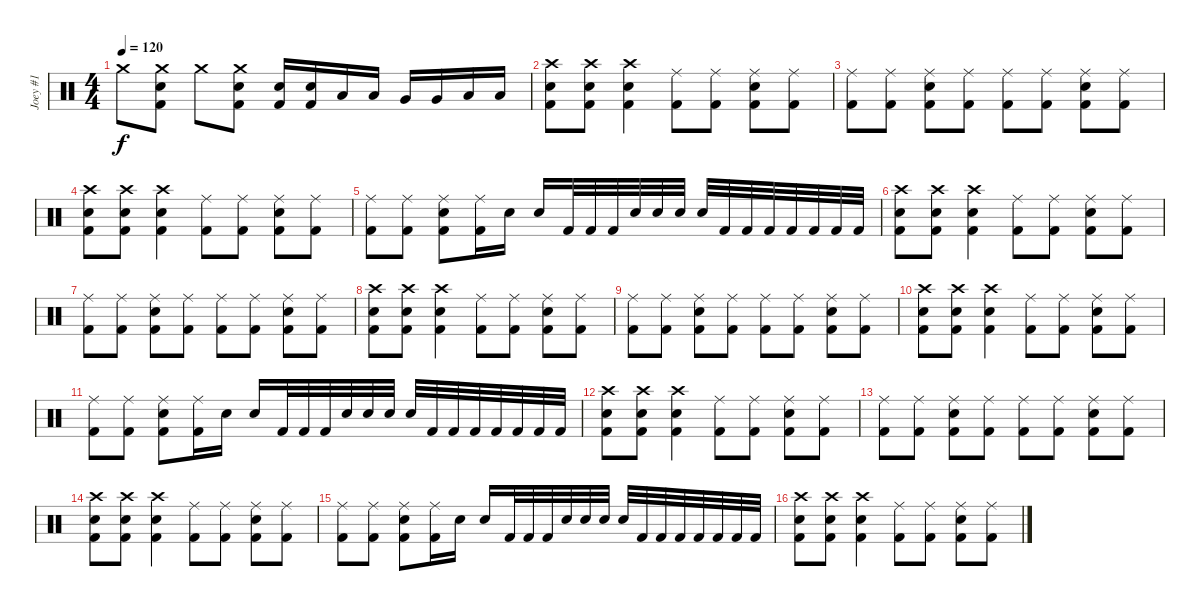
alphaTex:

\track ("Joey #1" "Joey #1") {instrument percussion}
\staff {score}
\articulation defaults
\ts (4 4)
\tempo 120
\clef neutral
\ks c "Crash medium (hit)".8{dy f}
("Crash medium (hit)" "Electric Snare (hit)" "Kick (hit) 2").8 "Crash medium (hit)".8 ("Crash medium (hit)" "Electric Snare (hit)" "Kick (hit) 2").8 ("Electric Snare (hit)" "Kick (hit) 2").16 ("Electric Snare (hit)" "Kick (hit) 2").16 "Low Tom (hit)".16 "Low Tom (hit)".16 "Very Low Tom (hit)".16 "Very Low Tom (hit)".16 "Low Floor Tom (hit)".16 "Low Floor Tom (hit)".16 |
("Crash high (hit)" "Electric Snare (hit)" "Kick (hit) 2").8 ("Crash high (hit)" "Electric Snare (hit)" "Kick (hit) 2").8 ("Crash high (hit)" "Electric Snare (hit)" "Kick (hit) 2").4 ("Ride (middle)" "Kick (hit) 2").8 ("Ride (middle)" "Kick (hit) 2").8 ("Ride (middle)" "Electric Snare (hit)" "Kick (hit) 2").8 ("Ride (middle)" "Kick (hit) 2").8 |
("Ride (middle)" "Kick (hit) 2").8 ("Ride (middle)" "Kick (hit) 2").8 ("Ride (middle)" "Electric Snare (hit)" "Kick (hit) 2").8 ("Ride (middle)" "Kick (hit) 2").8 ("Ride (middle)" "Kick (hit) 2").8 ("Ride (middle)" "Kick (hit) 2").8 ("Ride (middle)" "Electric Snare (hit)" "Kick (hit) 2").8 ("Ride (middle)" "Kick (hit) 2").8 |
("Crash high (hit)" "Electric Snare (hit)" "Kick (hit) 2").8 ("Crash high (hit)" "Electric Snare (hit)" "Kick (hit) 2").8 ("Crash high (hit)" "Electric Snare (hit)" "Kick (hit) 2").4 ("Ride (middle)" "Kick (hit) 2").8 ("Ride (middle)" "Kick (hit) 2").8 ("Ride (middle)" "Electric Snare (hit)" "Kick (hit) 2").8 ("Ride (middle)" "Kick (hit) 2").8 |
("Ride (middle)" "Kick (hit) 2").8 ("Ride (middle)" "Kick (hit) 2").8 ("Ride (middle)" "Electric Snare (hit)" "Kick (hit) 2").8 ("Ride (middle)" "Kick (hit) 2").16 "Electric Snare (hit)".16 "Electric Snare (hit)".16 "Kick (hit) 2".32 "Kick (hit) 2".32 "Kick (hit) 2".32 "Electric Snare (hit)".32 "Electric Snare (hit)".32 "Electric Snare (hit)".32 "Electric Snare (hit)".32 "Kick (hit) 2".32 "Kick (hit) 2".32 "Kick (hit) 2".32 "Kick (hit) 2".32 "Kick (hit) 2".32 "Kick (hit) 2".32 "Kick (hit) 2".32 |
("Crash high (hit)" "Electric Snare (hit)" "Kick (hit) 2").8 ("Crash high (hit)" "Electric Snare (hit)" "Kick (hit) 2").8 ("Crash high (hit)" "Electric Snare (hit)" "Kick (hit) 2").4 ("Ride (middle)" "Kick (hit) 2").8 ("Ride (middle)" "Kick (hit) 2").8 ("Ride (middle)" "Electric Snare (hit)" "Kick (hit) 2").8 ("Ride (middle)" "Kick (hit) 2").8 |
("Ride (middle)" "Kick (hit) 2").8 ("Ride (middle)" "Kick (hit) 2").8 ("Ride (middle)" "Electric Snare (hit)" "Kick (hit) 2").8 ("Ride (middle)" "Kick (hit) 2").8 ("Ride (middle)" "Kick (hit) 2").8 ("Ride (middle)" "Kick (hit) 2").8 ("Ride (middle)" "Electric Snare (hit)" "Kick (hit) 2").8 ("Ride (middle)" "Kick (hit) 2").8 |
("Crash high (hit)" "Electric Snare (hit)" "Kick (hit) 2").8 ("Crash high (hit)" "Electric Snare (hit)" "Kick (hit) 2").8 ("Crash high (hit)" "Electric Snare (hit)" "Kick (hit) 2").4 ("Ride (middle)" "Kick (hit) 2").8 ("Ride (middle)" "Kick (hit) 2").8 ("Ride (middle)" "Electric Snare (hit)" "Kick (hit) 2").8 ("Ride (middle)" "Kick (hit) 2").8 |
("Ride (middle)" "Kick (hit) 2").8 ("Ride (middle)" "Kick (hit) 2").8 ("Ride (middle)" "Electric Snare (hit)" "Kick (hit) 2").8 ("Ride (middle)" "Kick (hit) 2").8 ("Ride (middle)" "Kick (hit) 2").8 ("Ride (middle)" "Kick (hit) 2").8 ("Ride (middle)" "Electric Snare (hit)" "Kick (hit) 2").8 ("Ride (middle)" "Kick (hit) 2").8 |
("Crash high (hit)" "Electric Snare (hit)" "Kick (hit) 2").8 ("Crash high (hit)" "Electric Snare (hit)" "Kick (hit) 2").8 ("Crash high (hit)" "Electric Snare (hit)" "Kick (hit) 2").4 ("Ride (middle)" "Kick (hit) 2").8 ("Ride (middle)" "Kick (hit) 2").8 ("Ride (middle)" "Electric Snare (hit)" "Kick (hit) 2").8 ("Ride (middle)" "Kick (hit) 2").8 |
("Ride (middle)" "Kick (hit) 2").8 ("Ride (middle)" "Kick (hit) 2").8 ("Ride (middle)" "Electric Snare (hit)" "Kick (hit) 2").8 ("Ride (middle)" "Kick (hit) 2").16 "Electric Snare (hit)".16 "Electric Snare (hit)".16 "Kick (hit) 2".32 "Kick (hit) 2".32 "Kick (hit) 2".32 "Electric Snare (hit)".32 "Electric Snare (hit)".32 "Electric Snare (hit)".32 "Electric Snare (hit)".32 "Kick (hit) 2".32 "Kick (hit) 2".32 "Kick (hit) 2".32 "Kick (hit) 2".32 "Kick (hit) 2".32 "Kick (hit) 2".32 "Kick (hit) 2".32 |
("Crash high (hit)" "Electric Snare (hit)" "Kick (hit) 2").8 ("Crash high (hit)" "Electric Snare (hit)" "Kick (hit) 2").8 ("Crash high (hit)" "Electric Snare (hit)" "Kick (hit) 2").4 ("Ride (middle)" "Kick (hit) 2").8 ("Ride (middle)" "Kick (hit) 2").8 ("Ride (middle)" "Electric Snare (hit)" "Kick (hit) 2").8 ("Ride (middle)" "Kick (hit) 2").8 |
("Ride (middle)" "Kick (hit) 2").8 ("Ride (middle)" "Kick (hit) 2").8 ("Ride (middle)" "Electric Snare (hit)" "Kick (hit) 2").8 ("Ride (middle)" "Kick (hit) 2").8 ("Ride (middle)" "Kick (hit) 2").8 ("Ride (middle)" "Kick (hit) 2").8 ("Ride (middle)" "Electric Snare (hit)" "Kick (hit) 2").8 ("Ride (middle)" "Kick (hit) 2").8 |
("Crash high (hit)" "Electric Snare (hit)" "Kick (hit) 2").8 ("Crash high (hit)" "Electric Snare (hit)" "Kick (hit) 2").8 ("Crash high (hit)" "Electric Snare (hit)" "Kick (hit) 2").4 ("Ride (middle)" "Kick (hit) 2").8 ("Ride (middle)" "Kick (hit) 2").8 ("Ride (middle)" "Electric Snare (hit)" "Kick (hit) 2").8 ("Ride (middle)" "Kick (hit) 2").8 |
("Ride (middle)" "Kick (hit) 2").8 ("Ride (middle)" "Kick (hit) 2").8 ("Ride (middle)" "Electric Snare (hit)" "Kick (hit) 2").8 ("Ride (middle)" "Kick (hit) 2").16 "Electric Snare (hit)".16 "Electric Snare (hit)".16 "Kick (hit) 2".32 "Kick (hit) 2".32 "Kick (hit) 2".32 "Electric Snare (hit)".32 "Electric Snare (hit)".32 "Electric Snare (hit)".32 "Electric Snare (hit)".32 "Kick (hit) 2".32 "Kick (hit) 2".32 "Kick (hit) 2".32 "Kick (hit) 2".32 "Kick (hit) 2".32 "Kick (hit) 2".32 "Kick (hit) 2".32 |
("Crash high (hit)" "Electric Snare (hit)" "Kick (hit) 2").8 ("Crash high (hit)" "Electric Snare (hit)" "Kick (hit) 2").8 ("Crash high (hit)" "Electric Snare (hit)" "Kick (hit) 2").4 ("Ride (middle)" "Kick (hit) 2").8 ("Ride (middle)" "Kick (hit) 2").8 ("Ride (middle)" "Electric Snare (hit)" "Kick (hit) 2").8 ("Ride (middle)" "Kick (hit) 2").8
